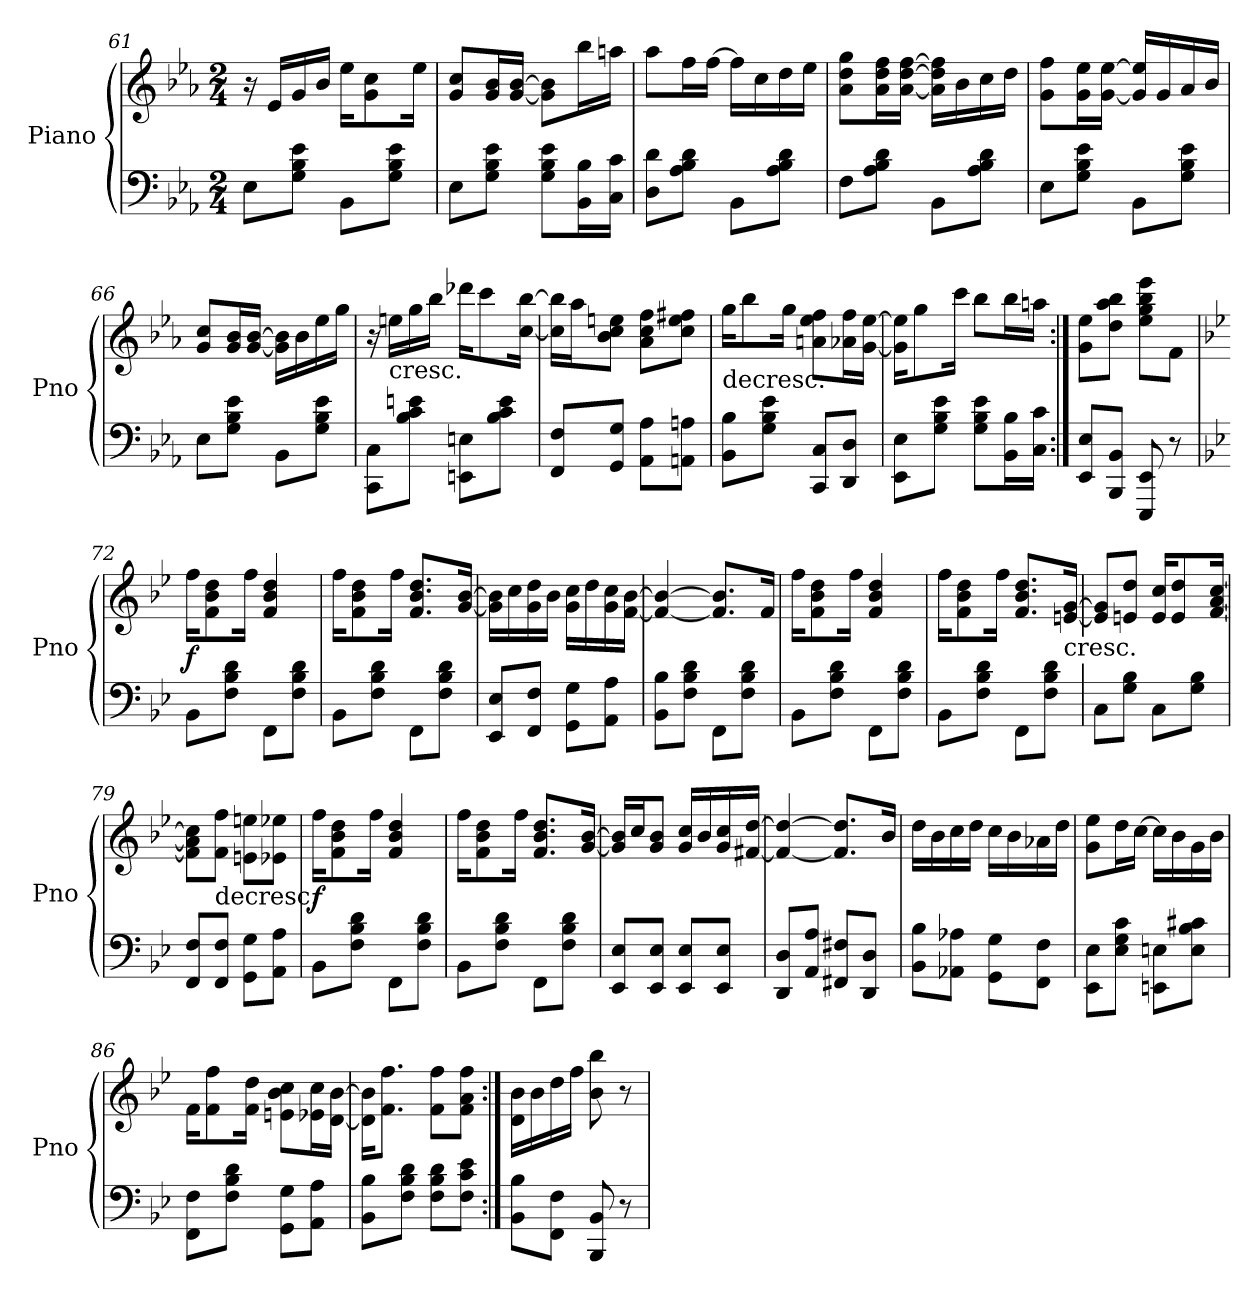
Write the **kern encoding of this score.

**kern	**kern	**dynam
*part1	*part1	*part1
*staff2	*staff1	*staff1/2
*I"Piano	*	*
*I'Pno	*	*
*clefF4	*clefG2	*
*k[b-e-a-]	*k[b-e-a-]	*
*M2/4	*M2/4	*
=61	=61	=61
8E-\L	16r	.
.	16e-/LL	.
8G\ 8B-\ 8e-\J	16g/	.
.	16b-/JJ	.
8BB-\L	16ee-\KL	.
.	8g\ 8cc\	.
8G\ 8B-\ 8e-\J	.	.
.	16ee-\Jk	.
=62	=62	=62
8E-\L	8g/ 8cc/L	.
8G\ 8B-\ 8e-\J	16g/ 16b-/L	.
.	[16g/ [16b-/JJ	.
8G\ 8B-\ 8e-\L	8g]\ 8b-]\L	.
16BB-\ 16B-\L	16bb-\L	.
16C\ 16c\JJ	16aan\JJ	.
=63	=63	=63
8D\ 8d\L	8aa-\L	.
8A-\ 8B-\ 8d\J	16ff\L	.
.	[16ff\JJ	.
8BB-\L	16ff\LL]	.
.	16cc\	.
8A-\ 8B-\ 8d\J	16dd\	.
.	16ee-\JJ	.
=64	=64	=64
8F\L	8a-\ 8dd\ 8gg\L	.
8A-\ 8B-\ 8d\J	16a-\ 16dd\ 16ff\L	.
.	[16a-\ [16dd\ [16ff\JJ	.
8BB-\L	16a-]\ 16dd]\ 16ff]\LL	.
.	16b-\	.
8A-\ 8B-\ 8d\J	16cc\	.
.	16dd\JJ	.
=65	=65	=65
8E-\L	8g\ 8ff\L	.
8G\ 8B-\ 8e-\J	16g\ 16ee-\L	.
.	[16g\ [16ee-\JJ	.
8BB-\L	16g]/ 16ee-]/LL	.
.	16g/	.
8G\ 8B-\ 8e-\J	16a-/	.
.	16b-/JJ	.
=66	=66	=66
8E-\L	8g/ 8cc/L	.
8G\ 8B-\ 8e-\J	16g/ 16b-/L	.
.	[16g/ [16b-/JJ	.
8BB-\L	16g]\ 16b-]\LL	.
.	16b-\	.
8G\ 8B-\ 8e-\J	16ee-\	.
.	16gg\JJ	.
=67	=67	=67
8CC\ 8C\L	16r	.
!	!LO:TX:c:t=cresc.	!
.	16een\LL	.
8B-\ 8c\ 8en\J	16gg\	.
.	16bb-\JJ	.
8EEn\ 8En\L	16ddd-X\KL	.
.	8ccc\	.
8B-\ 8c\ 8e\J	.	.
.	[16cc\ [16bb-\Jk	.
=68	=68	=68
8FF/ 8F/L	16cc]\ 16bb-]\LL	.
.	16aa-\J	.
8GG/ 8G/J	8b-\ 8cc\ 8een\J	.
8AA-\ 8A-\L	8a-\ 8cc\ 8ff\L	.
8AAn\ 8An\J	8cc\ 8ee\ 8ff#X\J	.
=69	=69	=69
!	!LO:TX:c:t=decresc.	!
8BB-\ 8B-\L	16gg\KL	.
.	8bb-\	.
8G\ 8B-\ 8e-\J	.	.
.	16gg\Jk	.
8CC/ 8C/L	8an\ 8ee-\ 8ff\L	.
8DD/ 8D/J	16a-X\ 16ff\L	.
.	[16g\ [16ee-\JJ	.
=70	=70	=70
8EE-\ 8E-\L	16g]\ 16ee-]\KL	.
.	8gg\	.
8G\ 8B-\ 8e-\J	.	.
.	16ccc\Jk	.
8G\ 8B-\ 8e-\L	8bb-\L	.
16BB-\ 16B-\L	16bb-\L	.
16C\ 16c\JJ	16aan\JJ	.
=71:|!	=71:|!	=71:|!
8EE-/ 8E-/L	8g\ 8ee-\L	.
8BBB-/ 8BB-/J	8dd\ 8aa-\ 8bb-\J	.
8EEE-/ 8EE-/	8ee-\ 8gg\ 8bb-\ 8eee-\L	.
8r	8f\J	.
=72	=72	=72
*k[b-e-]	*k[b-e-]	*
8BB-\L	16ff\KL	f
.	8f\ 8b-\ 8dd\	.
8F\ 8B-\ 8d\J	.	.
.	16ff\Jk	.
8FF\L	4f/ 4b-/ 4dd/	.
8F\ 8B-\ 8d\J	.	.
=73	=73	=73
8BB-\L	16ff\KL	.
.	8f\ 8b-\ 8dd\	.
8F\ 8B-\ 8d\J	.	.
.	16ff\Jk	.
8FF\L	8.f/ 8.b-/ 8.dd/L	.
8F\ 8B-\ 8d\J	.	.
.	[16g/ [16b-/Jk	.
=74	=74	=74
8EE-/ 8E-/L	16g]\ 16b-]\LL	.
.	16cc\	.
8FF/ 8F/J	16g\ 16dd\	.
.	16b-\JJ	.
8GG\ 8G\L	16g\ 16cc\LL	.
.	16dd\	.
8AA\ 8A\J	16g\ 16cc\	.
.	[16f\ [16b-\JJ	.
=75	=75	=75
8BB-\ 8B-\L	4f_/ 4b-_/	.
8F\ 8B-\ 8d\J	.	.
8FF\L	8.f]/ 8.b-]/L	.
8F\ 8B-\ 8d\J	.	.
.	16f/Jk	.
=76	=76	=76
8BB-\L	16ff\KL	.
.	8f\ 8b-\ 8dd\	.
8F\ 8B-\ 8d\J	.	.
.	16ff\Jk	.
8FF\L	4f/ 4b-/ 4dd/	.
8F\ 8B-\ 8d\J	.	.
=77	=77	=77
8BB-\L	16ff\KL	.
.	8f\ 8b-\ 8dd\	.
8F\ 8B-\ 8d\J	.	.
.	16ff\Jk	.
8FF\L	8.f/ 8.b-/ 8.dd/L	.
8F\ 8B-\ 8d\J	.	.
!	!LO:TX:c:t=cresc.	!
.	[16en/ [16g/Jk	.
=78	=78	=78
8C\L	8en]/ 8g]/L	.
8G\ 8B-\J	8e/ 8dd/J	.
8C\L	16e/ 16cc/KL	.
.	8e/ 8dd/	.
8G\ 8B-\J	.	.
.	[16f/ [16a/ [16cc/Jk	.
=79	=79	=79
8FF/ 8F/L	8f]\ 8a]\ 8cc]\L	.
!	!LO:TX:c:t=decresc.	!
8FF/ 8F/J	8f\ 8ff\J	.
8GG\ 8G\L	8en\ 8een\L	.
8AA\ 8A\J	8e-X\ 8ee-X\J	.
=80	=80	=80
8BB-\L	16ff\KL	f
.	8f\ 8b-\ 8dd\	.
8F\ 8B-\ 8d\J	.	.
.	16ff\Jk	.
8FF\L	4f/ 4b-/ 4dd/	.
8F\ 8B-\ 8d\J	.	.
=81	=81	=81
8BB-\L	16ff\KL	.
.	8f\ 8b-\ 8dd\	.
8F\ 8B-\ 8d\J	.	.
.	16ff\Jk	.
8FF\L	8.f/ 8.b-/ 8.dd/L	.
8F\ 8B-\ 8d\J	.	.
.	[16g/ [16b-/Jk	.
=82	=82	=82
8EE-/ 8E-/L	16g]/ 16b-]/LL	.
.	16cc/J	.
8EE-/ 8E-/J	8g/ 8b-/J	.
8EE-/ 8E-/L	16g/ 16cc/LL	.
.	16b-/	.
8EE-/ 8E-/J	16g/ 16cc/	.
.	[16f#X/ [16dd/JJ	.
=83	=83	=83
8DD/ 8D/L	4f#_/ 4dd_/	.
8AA/ 8A/J	.	.
8FF#X/ 8F#X/L	8.f#]/ 8.dd]/L	.
8DD/ 8D/J	.	.
.	16b-/Jk	.
=84	=84	=84
8BB-\ 8B-\L	16dd\LL	.
.	16b-\	.
8AA-X\ 8A-X\J	16cc\	.
.	16dd\JJ	.
8GG\ 8G\L	16cc\LL	.
.	16b-\	.
8FF\ 8F\J	16a-X\	.
.	16dd\JJ	.
=85	=85	=85
8EE-\ 8E-\L	8g\ 8ee-\L	.
8E-\ 8G\ 8c\J	16dd\L	.
.	[16cc\JJ	.
8EEn\ 8En\L	16cc\LL]	.
.	16b-\	.
8E\ 8B-\ 8c#X\J	16g\	.
.	16b-\JJ	.
=86	=86	=86
8FF\ 8F\L	16f\KL	.
.	8f\ 8ff\	.
8F\ 8B-\ 8d\J	.	.
.	16f\ 16dd\Jk	.
8GG\ 8G\L	8en\ 8b-\ 8cc\L	.
8AA\ 8A\J	16e-X\ 16cc\L	.
.	[16d\ [16b-\JJ	.
=87	=87	=87
8BB-\ 8B-\L	16d]\ 16b-]\KL	.
.	8.f\ 8.ff\J	.
8F\ 8B-\ 8d\J	.	.
8F\ 8B-\ 8d\L	8f\ 8ff\L	.
8F\ 8c\ 8e-\J	8f\ 8a\ 8ff\J	.
=88:|!	=88:|!	=88:|!
8BB-\ 8B-\L	16d\ 16b-\LL	.
.	16b-\	.
8FF\ 8F\J	16dd\	.
.	16ff\JJ	.
8BBB-/ 8BB-/	8b-\ 8bb-\	.
8r	8r	.
=	=	=
*-	*-	*-
